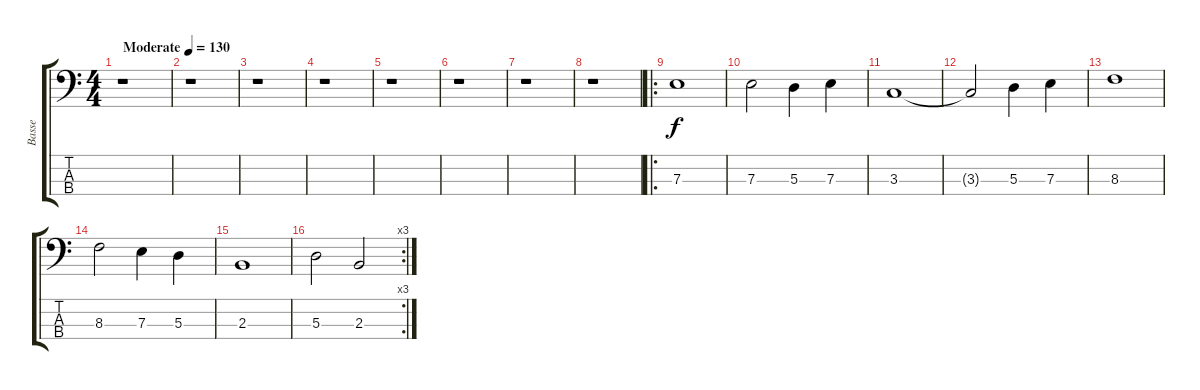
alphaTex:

\track ("Basse" "Basse") {instrument electricbassfinger}
\staff {score tabs}
\tuning (G2 D2 A1 E1) {hide}
\ts (4 4)
\tempo (130 "Moderate")
\clef f4
\ks c
r.1{dy f instrument electricbassfinger} |
r.1 |
r.1 |
r.1 |
r.1 |
r.1 |
r.1 |
r.1 |
\ro
7.3.1 |
7.3.2 5.3.4 7.3.4 |
3.3.1 |
3.3{t}.2 5.3.4 7.3.4 |
8.3.1 |
8.3.2 7.3.4 5.3.4 |
2.3.1 |
\rc 3
5.3.2 2.3.2
